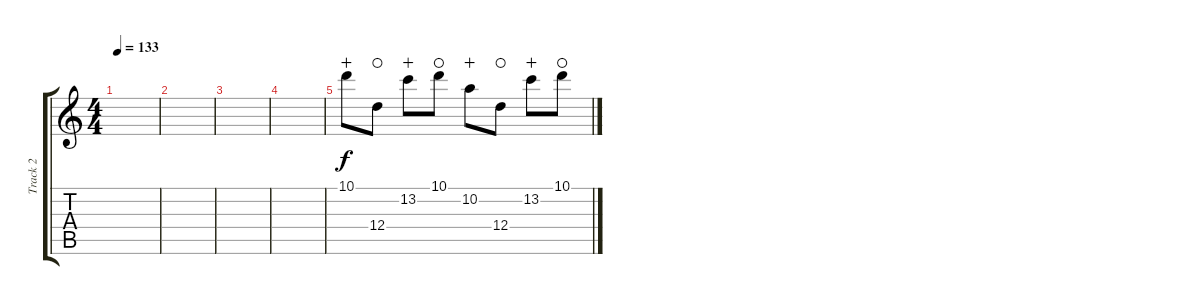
\track ("Track 2" "Track 2") {instrument distortionguitar}
\staff {score tabs}
\tuning (E4 B3 G3 D3 A2 E2) {hide}
\ts (4 4)
\tempo 133
\clef g2
\ks c
|
|
|
|
10.1.8{wahc} 12.4.8{waho} 13.2.8{wahc} 10.1.8{waho} 10.2.8{wahc} 12.4.8{waho} 13.2.8{wahc} 10.1.8{waho}
